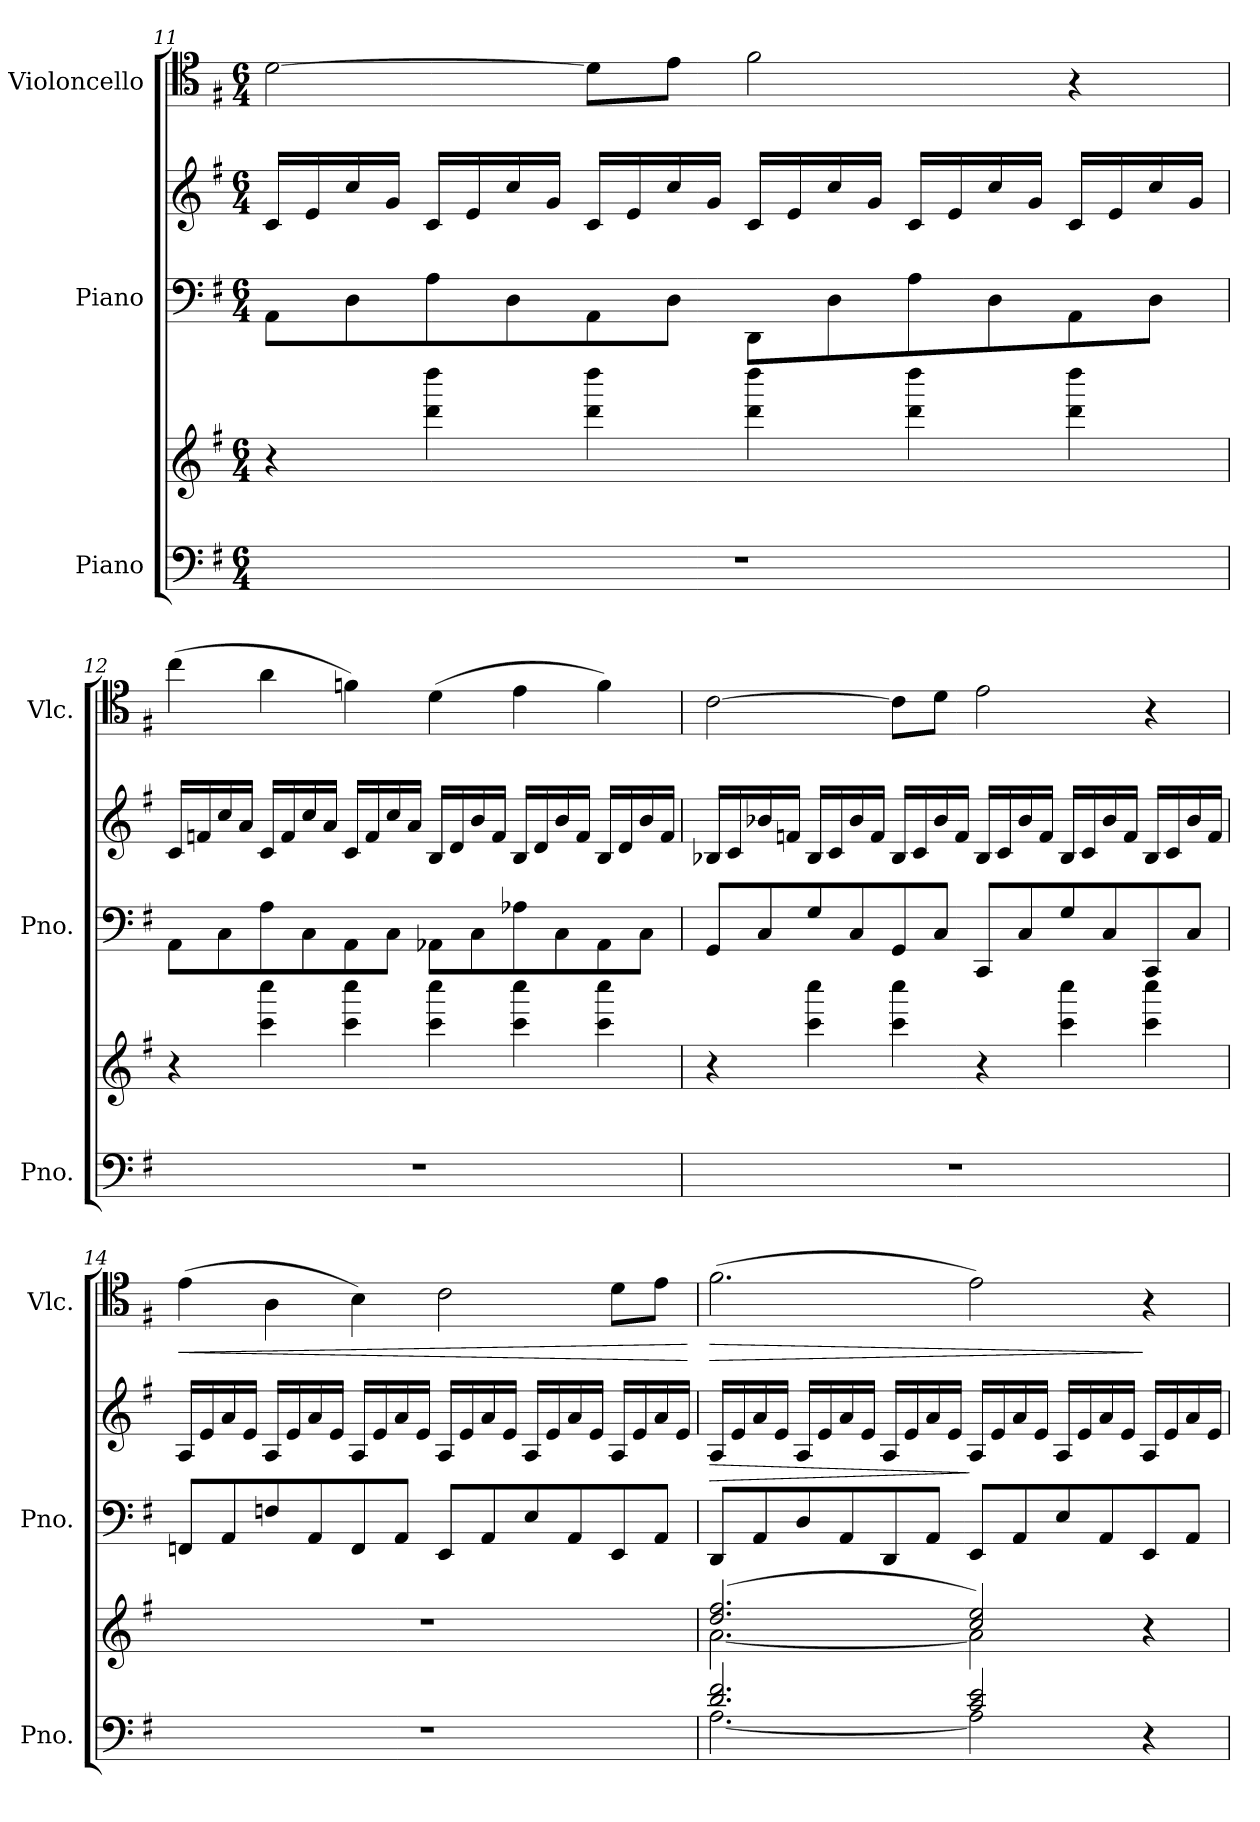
**kern	**kern	**kern	**kern	**dynam	**kern	**dynam
*part3	*part3	*part2	*part2	*part2	*part1	*part1
*staff5	*staff4	*staff3	*staff2	*staff2/3	*staff1	*staff1
*I"Piano	*	*I"Piano	*	*	*I"Violoncello	*
*I'Pno.	*	*I'Pno.	*	*	*I'Vlc.	*
!!LO:LB:g=z
*clefF4	*clefG2	*clefF4	*clefG2	*	*clefC4	*
*k[f#]	*k[f#]	*k[f#]	*k[f#]	*	*k[f#]	*
*M6/4	*M6/4	*M6/4	*M6/4	*	*M6/4	*
=11	=11	=11	=11	=11	=11	=11
1.r	4r	8AA\L	16c/LL	.	[2d\	.
.	.	.	16e/	.	.	.
.	.	8D\	16cc/	.	.	.
.	.	.	16g/JJ	.	.	.
.	4ddd\ 4dddd\	8A\	16c/LL	.	.	.
.	.	.	16e/	.	.	.
.	.	8D\	16cc/	.	.	.
.	.	.	16g/JJ	.	.	.
.	4ddd\ 4dddd\	8AA\	16c/LL	.	8d\L]	.
.	.	.	16e/	.	.	.
.	.	8D\J	16cc/	.	8e\J	.
.	.	.	16g/JJ	.	.	.
.	4ddd\ 4dddd\	8DD\L	16c/LL	.	2f#\	.
.	.	.	16e/	.	.	.
.	.	8D\	16cc/	.	.	.
.	.	.	16g/JJ	.	.	.
.	4ddd\ 4dddd\	8A\	16c/LL	.	.	.
.	.	.	16e/	.	.	.
.	.	8D\	16cc/	.	.	.
.	.	.	16g/JJ	.	.	.
.	4ddd\ 4dddd\	8AA\	16c/LL	.	4r	.
.	.	.	16e/	.	.	.
.	.	8D\J	16cc/	.	.	.
.	.	.	16g/JJ	.	.	.
!!LO:LB:g=z
=12	=12	=12	=12	=12	=12	=12
1.r	4r	8AA\L	16c/LL	.	(>4cc\	.
.	.	.	16fn/	.	.	.
.	.	8C\	16cc/	.	.	.
.	.	.	16a/JJ	.	.	.
.	4ccc\ 4cccc\	8A\	16c/LL	.	4a\	.
.	.	.	16f/	.	.	.
.	.	8C\	16cc/	.	.	.
.	.	.	16a/JJ	.	.	.
.	4ccc\ 4cccc\	8AA\	16c/LL	.	4fn\)	.
.	.	.	16f/	.	.	.
.	.	8C\J	16cc/	.	.	.
.	.	.	16a/JJ	.	.	.
.	4ccc\ 4cccc\	8AA-X\L	16B/LL	.	(>4d\	.
.	.	.	16d/	.	.	.
.	.	8C\	16b/	.	.	.
.	.	.	16f/JJ	.	.	.
.	4ccc\ 4cccc\	8A-X\	16B/LL	.	4e\	.
.	.	.	16d/	.	.	.
.	.	8C\	16b/	.	.	.
.	.	.	16f/JJ	.	.	.
.	4ccc\ 4cccc\	8AA-\	16B/LL	.	4f\)	.
.	.	.	16d/	.	.	.
.	.	8C\J	16b/	.	.	.
.	.	.	16f/JJ	.	.	.
!!LO:PB:g=z
=13	=13	=13	=13	=13	=13	=13
1.r	4r	8GG/L	16B-X/LL	.	[2c\	.
.	.	.	16c/	.	.	.
.	.	8C/	16b-X/	.	.	.
.	.	.	16fn/JJ	.	.	.
.	4ccc\ 4cccc\	8G/	16B-/LL	.	.	.
.	.	.	16c/	.	.	.
.	.	8C/	16b-/	.	.	.
.	.	.	16f/JJ	.	.	.
.	4ccc\ 4cccc\	8GG/	16B-/LL	.	8c\L]	.
.	.	.	16c/	.	.	.
.	.	8C/J	16b-/	.	8d\J	.
.	.	.	16f/JJ	.	.	.
.	4r	8CC/L	16B-/LL	.	2e\	.
.	.	.	16c/	.	.	.
.	.	8C/	16b-/	.	.	.
.	.	.	16f/JJ	.	.	.
.	4ccc\ 4cccc\	8G/	16B-/LL	.	.	.
.	.	.	16c/	.	.	.
.	.	8C/	16b-/	.	.	.
.	.	.	16f/JJ	.	.	.
.	4ccc\ 4cccc\	8CC/	16B-/LL	.	4r	.
.	.	.	16c/	.	.	.
.	.	8C/J	16b-/	.	.	.
.	.	.	16f/JJ	.	.	.
!!LO:LB:g=z
=14	=14	=14	=14	=14	=14	=14
!	!	!	!	!	!	!LO:HP:b
1.r	1.r	8FFn/L	16A/LL	.	(>4e\	<
.	.	.	16e/	.	.	.
.	.	8AA/	16a/	.	.	.
.	.	.	16e/JJ	.	.	.
.	.	8Fn/	16A/LL	.	4A\	.
.	.	.	16e/	.	.	.
.	.	8AA/	16a/	.	.	.
.	.	.	16e/JJ	.	.	.
.	.	8FF/	16A/LL	.	4B\)	.
.	.	.	16e/	.	.	.
.	.	8AA/J	16a/	.	.	.
.	.	.	16e/JJ	.	.	.
.	.	8EE/L	16A/LL	.	2c\	.
.	.	.	16e/	.	.	.
.	.	8AA/	16a/	.	.	.
.	.	.	16e/JJ	.	.	.
.	.	8E/	16A/LL	.	.	.
.	.	.	16e/	.	.	.
.	.	8AA/	16a/	.	.	.
.	.	.	16e/JJ	.	.	.
.	.	8EE/	16A/LL	.	8d\L	.
.	.	.	16e/	.	.	.
.	.	8AA/J	16a/	.	8e\J	.
.	.	.	16e/JJ	.	.	.
.	.	.	.	.	.	[
=15	=15	=15	=15	=15	=15	=15
*^	*^	*	*	*	*	*
!	!	!	!	!	!	!LO:HP:b	!	!LO:HP:b
2.d/ 2.f#/	[2.A\	(>2.dd/ 2.ff#/	[2.a\	8DD/L	16A/LL	>	(>2.f#\	>
.	.	.	.	.	16e/	.	.	.
.	.	.	.	8AA/	16a/	.	.	.
.	.	.	.	.	16e/JJ	.	.	.
.	.	.	.	8D/	16A/LL	.	.	.
.	.	.	.	.	16e/	.	.	.
.	.	.	.	8AA/	16a/	.	.	.
.	.	.	.	.	16e/JJ	.	.	.
.	.	.	.	8DD/	16A/LL	.	.	.
.	.	.	.	.	16e/	.	.	.
.	.	.	.	8AA/J	16a/	.	.	.
.	.	.	.	.	16e/JJ	.	.	.
2c/ 2e/	2A\]	2cc/ 2ee/)	2a\]	8EE/L	16A/LL	]	2e\)	.
.	.	.	.	.	16e/	.	.	.
.	.	.	.	8AA/	16a/	.	.	.
.	.	.	.	.	16e/JJ	.	.	.
.	.	.	.	8E/	16A/LL	.	.	.
.	.	.	.	.	16e/	.	.	.
.	.	.	.	8AA/	16a/	.	.	.
.	.	.	.	.	16e/JJ	.	.	.
4r	4ryy	4r	4ryy	8EE/	16A/LL	.	4r	]
.	.	.	.	.	16e/	.	.	.
.	.	.	.	8AA/J	16a/	.	.	.
.	.	.	.	.	16e/JJ	.	.	.
*v	*v	*	*	*	*	*	*	*
*	*v	*v	*	*	*	*	*
=	=	=	=	=	=	=
*-	*-	*-	*-	*-	*-	*-
